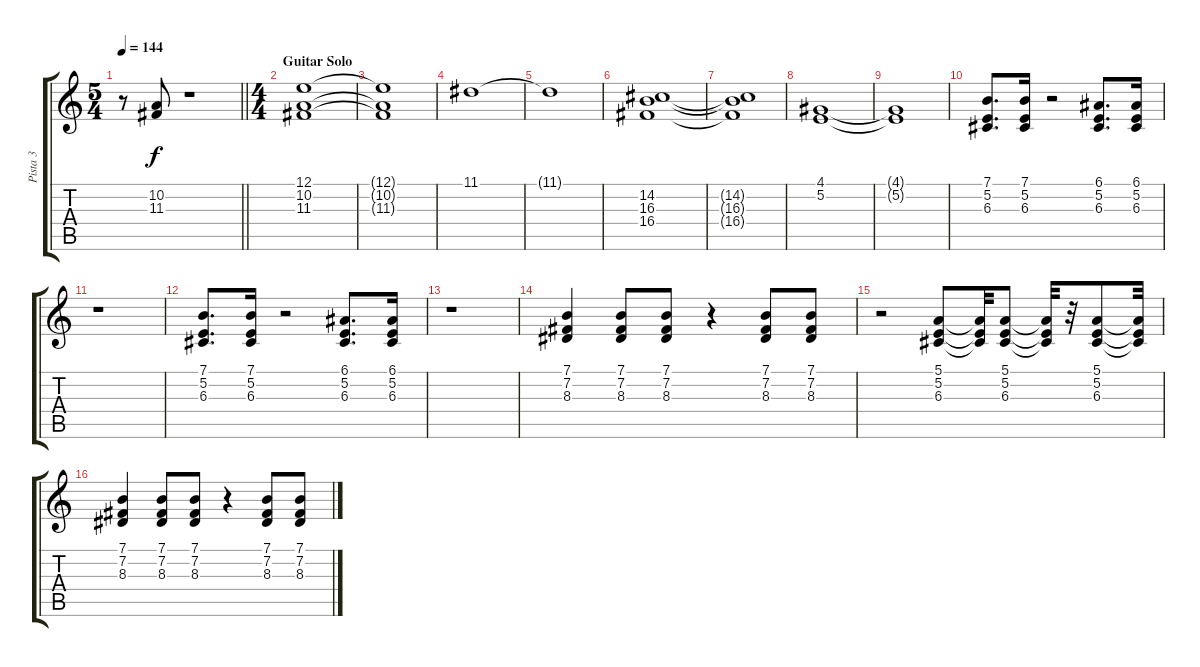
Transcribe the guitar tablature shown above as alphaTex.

\track ("Pista 3" "Pista 3") {instrument synthstrings1}
\staff {score tabs}
\tuning (E4 B3 G3 D3 A2 E2) {hide}
\ts (5 4)
\tempo 144
\clef g2
\barLineRight lightlight
\ks c
r.8{dy f} (10.2 11.3).8 r.1 |
\ts (4 4)
\section ("" "Guitar Solo")
(12.1 10.2 11.3).1{instrument synthstrings1} |
(12.1{t} 10.2{t} 11.3{t}).1 |
11.1.1 |
11.1{t}.1 |
(14.2 16.3 16.4).1 |
(14.2{t} 16.3{t} 16.4{t}).1 |
(4.1 5.2).1 |
(4.1{t} 5.2{t}).1 |
(7.1 5.2 6.3).8{d} (7.1 5.2 6.3).16 r.2 (6.1 5.2 6.3).8{d} (6.1 5.2 6.3).16 |
r.1 |
(7.1 5.2 6.3).8{d} (7.1 5.2 6.3).16 r.2 (6.1 5.2 6.3).8{d} (6.1 5.2 6.3).16 |
r.1 |
(7.1 7.2 8.3).4 (7.1 7.2 8.3).8 (7.1 7.2 8.3).8 r.4 (7.1 7.2 8.3).8 (7.1 7.2 8.3).8 |
r.2 (5.1 5.2 6.3).8 (5.1{t} 5.2{t} 6.3{t}).32 (5.1 5.2 6.3).8 (5.1{t} 5.2{t} 6.3{t}).32 r.32 (5.1 5.2 6.3).8 (5.1{t} 5.2{t} 6.3{t}).32 |
(7.1 7.2 8.3).4 (7.1 7.2 8.3).8 (7.1 7.2 8.3).8 r.4 (7.1 7.2 8.3).8 (7.1 7.2 8.3).8
